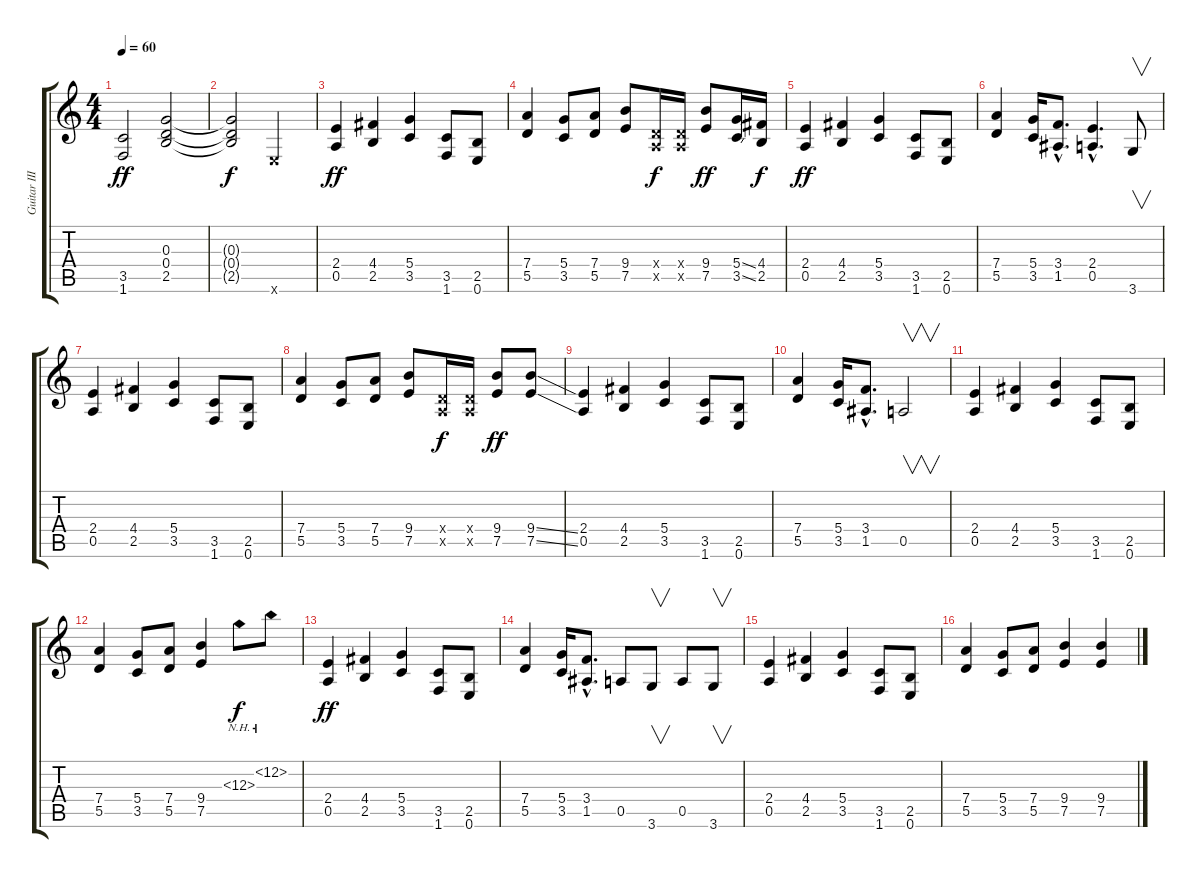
\track ("Guitar III" "Guitar III") {instrument distortionguitar}
\staff {score tabs}
\tuning (E4 B3 G3 D3 A2 E2) {hide}
\ts (4 4)
\tempo 60
\clef g2
\ks c
(3.5 1.6).2{dy ff} (0.3 0.4 2.5).2 |
(0.3{t} 0.4{t} 2.5{t}).2{dy f} 0.6{x}.2 |
(2.4 0.5).4{dy ff} (4.4 2.5).4 (5.4 3.5).4 (3.5 1.6).8 (2.5 0.6).8 |
(7.4 5.5).4 (5.4 3.5).8 (7.4 5.5).8 (9.4 7.5).8 (0.4{x} 0.5{x}).16{dy f} (0.4{x} 0.5{x}).16 (9.4 7.5).8{dy ff} (5.4{ss} 3.5{ss}).16 (4.4 2.5).16{dy f} |
(2.4 0.5).4{dy ff} (4.4 2.5).4 (5.4 3.5).4 (3.5 1.6).8 (2.5 0.6).8 |
(7.4 5.5).4 (5.4 3.5).16 (3.4{hac} 1.5{hac}).8{d} (2.4{hac} 0.5{hac}).4{d} 3.6.8{v} |
(2.4 0.5).4 (4.4 2.5).4 (5.4 3.5).4 (3.5 1.6).8 (2.5 0.6).8 |
(7.4 5.5).4 (5.4 3.5).8 (7.4 5.5).8 (9.4 7.5).8 (0.4{x} 0.5{x}).16{dy f} (0.4{x} 0.5{x}).16 (9.4 7.5).8{dy ff} (9.4{ss} 7.5{ss}).8 |
(2.4 0.5).4 (4.4 2.5).4 (5.4 3.5).4 (3.5 1.6).8 (2.5 0.6).8 |
(7.4 5.5).4 (5.4 3.5).16 (3.4{hac} 1.5{hac}).8{d} 0.5.2{v} |
(2.4 0.5).4 (4.4 2.5).4 (5.4 3.5).4 (3.5 1.6).8 (2.5 0.6).8 |
(7.4 5.5).4 (5.4 3.5).8 (7.4 5.5).8 (9.4 7.5).4 12.3{nh}.8{dy f} 12.2{nh}.8 |
(2.4 0.5).4{dy ff} (4.4 2.5).4 (5.4 3.5).4 (3.5 1.6).8 (2.5 0.6).8 |
(7.4 5.5).4 (5.4 3.5).16 (3.4{hac} 1.5{hac}).8{d} 0.5.8 3.6.8{v} 0.5.8 3.6.8{v} |
(2.4 0.5).4 (4.4 2.5).4 (5.4 3.5).4 (3.5 1.6).8 (2.5 0.6).8 |
(7.4 5.5).4 (5.4 3.5).8 (7.4 5.5).8 (9.4 7.5).4 (9.4 7.5).4
